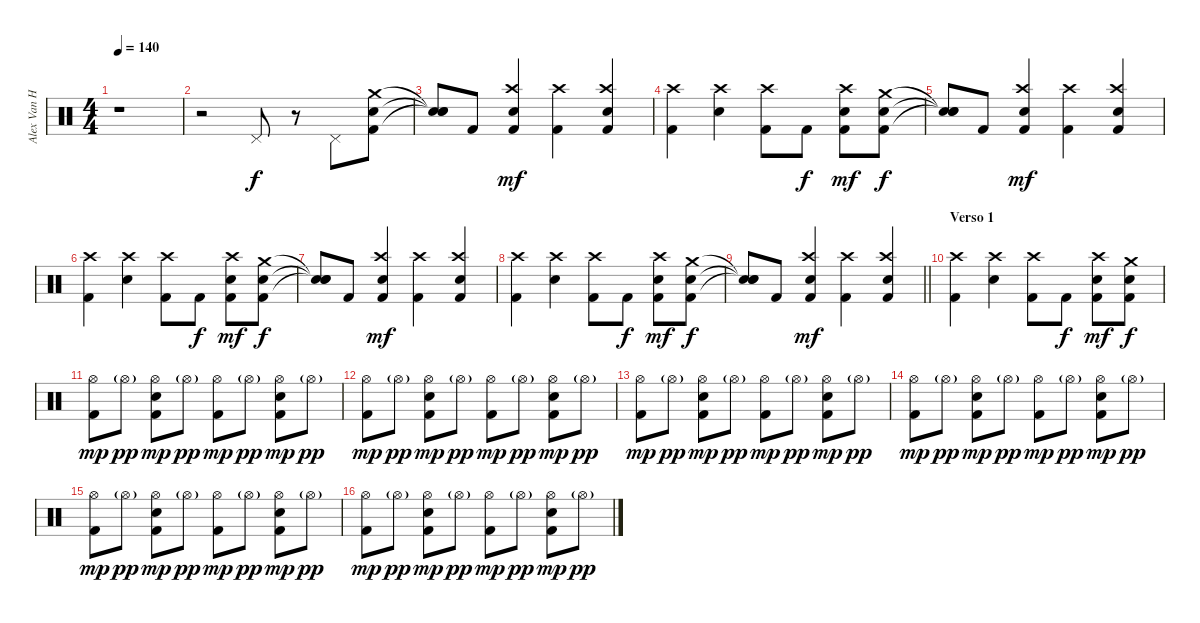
\track ("Alex Van Halen" "Alex Van H") {instrument percussion}
\staff {score}
\articulation defaults
\ts (4 4)
\tempo 140
\clef neutral
\ks c
r.1{dy f} |
r.2 "Pedal Hi-Hat (hit)".8 r.8 "Pedal Hi-Hat (hit)".8 ("Crash medium (hit)" "Snare (hit) 2" "Kick (hit) 2").8 |
("Snare (hit)"{t} "Snare (hit)"{t} "Snare (hit)"{t}).8 "Kick (hit) 2".8 ("Crash high (hit)" "Electric Snare (hit)" "Kick (hit) 2").4{dy mf} ("Crash high (hit)" "Kick (hit) 2").4 ("Crash high (hit)" "Electric Snare (hit)" "Kick (hit) 2").4 |
("Crash high (hit)" "Kick (hit) 2").4 ("Crash high (hit)" "Electric Snare (hit)").4 ("Crash high (hit)" "Kick (hit) 2").8 "Kick (hit) 2".8{dy f} ("Crash high (hit)" "Snare (hit) 2" "Kick (hit) 2").8{dy mf} ("Crash medium (hit)" "Electric Snare (hit)" "Kick (hit) 2").8{dy f} |
("Snare (hit)"{t} "Snare (hit)"{t} "Snare (hit)"{t}).8 "Kick (hit) 2".8 ("Crash high (hit)" "Electric Snare (hit)" "Kick (hit) 2").4{dy mf} ("Crash high (hit)" "Kick (hit) 2").4 ("Crash high (hit)" "Electric Snare (hit)" "Kick (hit) 2").4 |
("Crash high (hit)" "Kick (hit) 2").4 ("Crash high (hit)" "Electric Snare (hit)").4 ("Crash high (hit)" "Kick (hit) 2").8 "Kick (hit) 2".8{dy f} ("Crash high (hit)" "Snare (hit) 2" "Kick (hit) 2").8{dy mf} ("Crash medium (hit)" "Electric Snare (hit)" "Kick (hit) 2").8{dy f} |
("Snare (hit)"{t} "Snare (hit)"{t} "Snare (hit)"{t}).8 "Kick (hit) 2".8 ("Crash high (hit)" "Electric Snare (hit)" "Kick (hit) 2").4{dy mf} ("Crash high (hit)" "Kick (hit) 2").4 ("Crash high (hit)" "Electric Snare (hit)" "Kick (hit) 2").4 |
("Crash high (hit)" "Kick (hit) 2").4 ("Crash high (hit)" "Electric Snare (hit)").4 ("Crash high (hit)" "Kick (hit) 2").8 "Kick (hit) 2".8{dy f} ("Crash high (hit)" "Snare (hit) 2" "Kick (hit) 2").8{dy mf} ("Crash medium (hit)" "Electric Snare (hit)" "Kick (hit) 2").8{dy f} |
\barLineRight lightlight
("Snare (hit)"{t} "Snare (hit)"{t} "Snare (hit)"{t}).8 "Kick (hit) 2".8 ("Crash high (hit)" "Electric Snare (hit)" "Kick (hit) 2").4{dy mf} ("Crash high (hit)" "Kick (hit) 2").4 ("Crash high (hit)" "Electric Snare (hit)" "Kick (hit) 2").4 |
\section ("" "Verso 1")
("Crash high (hit)" "Kick (hit) 2").4 ("Crash high (hit)" "Electric Snare (hit)").4 ("Crash high (hit)" "Kick (hit) 2").8 "Kick (hit) 2".8{dy f} ("Crash high (hit)" "Snare (hit) 2" "Kick (hit) 2").8{dy mf} ("Crash medium (hit)" "Electric Snare (hit)" "Kick (hit) 2").8{dy f} |
("Kick (hit) 2" "Hi-Hat (open)").8{dy mp} "Hi-Hat (open)"{g}.8{dy pp} ("Snare (hit) 2" "Kick (hit) 2" "Hi-Hat (open)").8{dy mp} "Hi-Hat (open)"{g}.8{dy pp} ("Kick (hit) 2" "Hi-Hat (open)").8{dy mp} "Hi-Hat (open)"{g}.8{dy pp} ("Snare (hit) 2" "Kick (hit) 2" "Hi-Hat (open)").8{dy mp} "Hi-Hat (open)"{g}.8{dy pp} |
("Kick (hit) 2" "Hi-Hat (open)").8{dy mp} "Hi-Hat (open)"{g}.8{dy pp} ("Snare (hit) 2" "Kick (hit) 2" "Hi-Hat (open)").8{dy mp} "Hi-Hat (open)"{g}.8{dy pp} ("Kick (hit) 2" "Hi-Hat (open)").8{dy mp} "Hi-Hat (open)"{g}.8{dy pp} ("Snare (hit) 2" "Kick (hit) 2" "Hi-Hat (open)").8{dy mp} "Hi-Hat (open)"{g}.8{dy pp} |
("Kick (hit) 2" "Hi-Hat (open)").8{dy mp} "Hi-Hat (open)"{g}.8{dy pp} ("Snare (hit) 2" "Kick (hit) 2" "Hi-Hat (open)").8{dy mp} "Hi-Hat (open)"{g}.8{dy pp} ("Kick (hit) 2" "Hi-Hat (open)").8{dy mp} "Hi-Hat (open)"{g}.8{dy pp} ("Snare (hit) 2" "Kick (hit) 2" "Hi-Hat (open)").8{dy mp} "Hi-Hat (open)"{g}.8{dy pp} |
("Kick (hit) 2" "Hi-Hat (open)").8{dy mp} "Hi-Hat (open)"{g}.8{dy pp} ("Snare (hit) 2" "Kick (hit) 2" "Hi-Hat (open)").8{dy mp} "Hi-Hat (open)"{g}.8{dy pp} ("Kick (hit) 2" "Hi-Hat (open)").8{dy mp} "Hi-Hat (open)"{g}.8{dy pp} ("Snare (hit) 2" "Kick (hit) 2" "Hi-Hat (open)").8{dy mp} "Hi-Hat (open)"{g}.8{dy pp} |
("Kick (hit) 2" "Hi-Hat (open)").8{dy mp} "Hi-Hat (open)"{g}.8{dy pp} ("Snare (hit) 2" "Kick (hit) 2" "Hi-Hat (open)").8{dy mp} "Hi-Hat (open)"{g}.8{dy pp} ("Kick (hit) 2" "Hi-Hat (open)").8{dy mp} "Hi-Hat (open)"{g}.8{dy pp} ("Snare (hit) 2" "Kick (hit) 2" "Hi-Hat (open)").8{dy mp} "Hi-Hat (open)"{g}.8{dy pp} |
("Kick (hit) 2" "Hi-Hat (open)").8{dy mp} "Hi-Hat (open)"{g}.8{dy pp} ("Snare (hit) 2" "Kick (hit) 2" "Hi-Hat (open)").8{dy mp} "Hi-Hat (open)"{g}.8{dy pp} ("Kick (hit) 2" "Hi-Hat (open)").8{dy mp} "Hi-Hat (open)"{g}.8{dy pp} ("Snare (hit) 2" "Kick (hit) 2" "Hi-Hat (open)").8{dy mp} "Hi-Hat (open)"{g}.8{dy pp}
